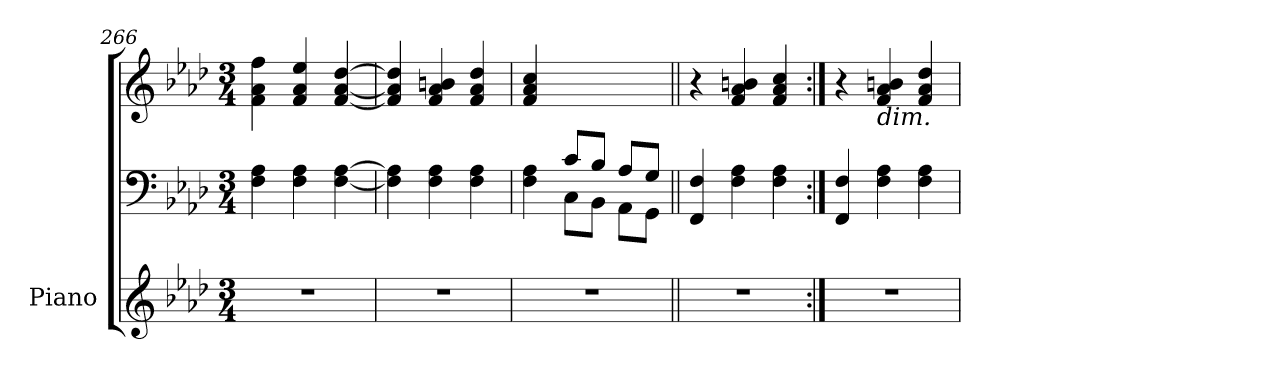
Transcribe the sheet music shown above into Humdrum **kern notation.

**kern	**kern	**kern
*part1	*part1	*part1
*staff3	*staff2	*staff1
*I"Piano	*	*
*I'Pno.	*	*
*clefG2	*clefF4	*clefG2
*k[b-e-a-d-]	*k[b-e-a-d-]	*k[b-e-a-d-]
*M3/4	*M3/4	*M3/4
=266	=266	=266
2.r	4F\ 4A-\	4f\ 4a-\ 4ff\
.	4F\ 4A-\	4f/ 4a-/ 4ee-/
.	[4F\ [4A-\	[4f/ [4a-/ [4dd-/
=267	=267	=267
2.r	4F\] 4A-\]	4f/] 4a-/] 4dd-/]
.	4F\ 4A-\	4f/ 4a-/ 4bn/
.	4F\ 4A-\	4f/ 4a-/ 4dd-/
=268	=268	=268
*	*^	*
2.r	4ryy	4F\ 4A-\	4f/ 4a-/ 4cc/
.	8c/L	8C\L	2ryy
.	8B-/J	8BB-\J	.
.	8A-/L	8AA-\L	.
.	8G/J	8GG\J	.
*	*v	*v	*
=269||	=269||	=269||
2.r	4FF/ 4F/	4r
.	4F\ 4A-\	4f/ 4a-/ 4bn/
.	4F\ 4A-\	4f/ 4a-/ 4cc/
=270:|!	=270:|!	=270:|!
2.r	4FF/ 4F/	4r
!	!	!LO:TX:b:i:t=dim.
.	4F\ 4A-\	4f/ 4a-/ 4bn/
.	4F\ 4A-\	4f/ 4a-/ 4dd-/
=	=	=
*-	*-	*-
